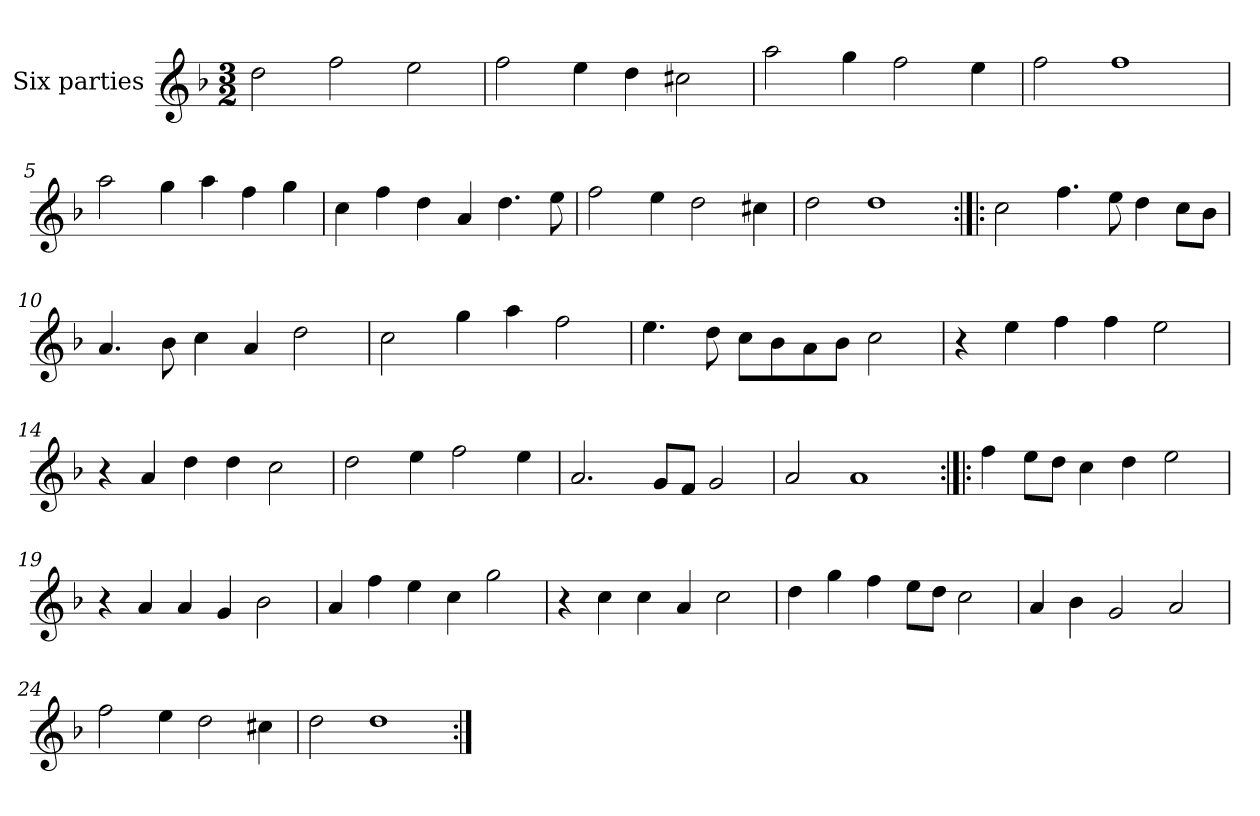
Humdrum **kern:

**kern
*part1
*staff1
*I"Six parties
*clefG2
*k[b-]
*M3/2
*MM180
=1
2dd\
2ff\
2ee\
=2
2ff\
4ee\
4dd\
2cc#X\
=3
2aa\
4gg\
2ff\
4ee\
=4
2ff\
1ff
=5
2aa\
4gg\
4aa\
4ff\
4gg\
=6
4cc\
4ff\
4dd\
4a/
4.dd\
8ee\
=7
2ff\
4ee\
2dd\
4cc#X\
=8
2dd\
1dd
=9:|!|:
2cc\
4.ff\
8ee\
4dd\
8cc\L
8b-\J
=10
4.a/
8b-\
4cc\
4a/
2dd\
=11
2cc\
4gg\
4aa\
2ff\
=12
4.ee\
8dd\
8cc\L
8b-\
8a\
8b-\J
2cc\
=13
4r
4ee\
4ff\
4ff\
2ee\
=14
4r
4a/
4dd\
4dd\
2cc\
=15
2dd\
4ee\
2ff\
4ee\
=16
2.a/
8g/L
8f/J
2g/
=17
2a/
1a
=18:|!|:
4ff\
8ee\L
8dd\J
4cc\
4dd\
2ee\
=19
4r
4a/
4a/
4g/
2b-\
=20
4a/
4ff\
4ee\
4cc\
2gg\
=21
4r
4cc\
4cc\
4a/
2cc\
=22
4dd\
4gg\
4ff\
8ee\L
8dd\J
2cc\
=23
4a/
4b-\
2g/
2a/
=24
2ff\
4ee\
2dd\
4cc#X\
=25
2dd\
1dd
=:|!
*-
